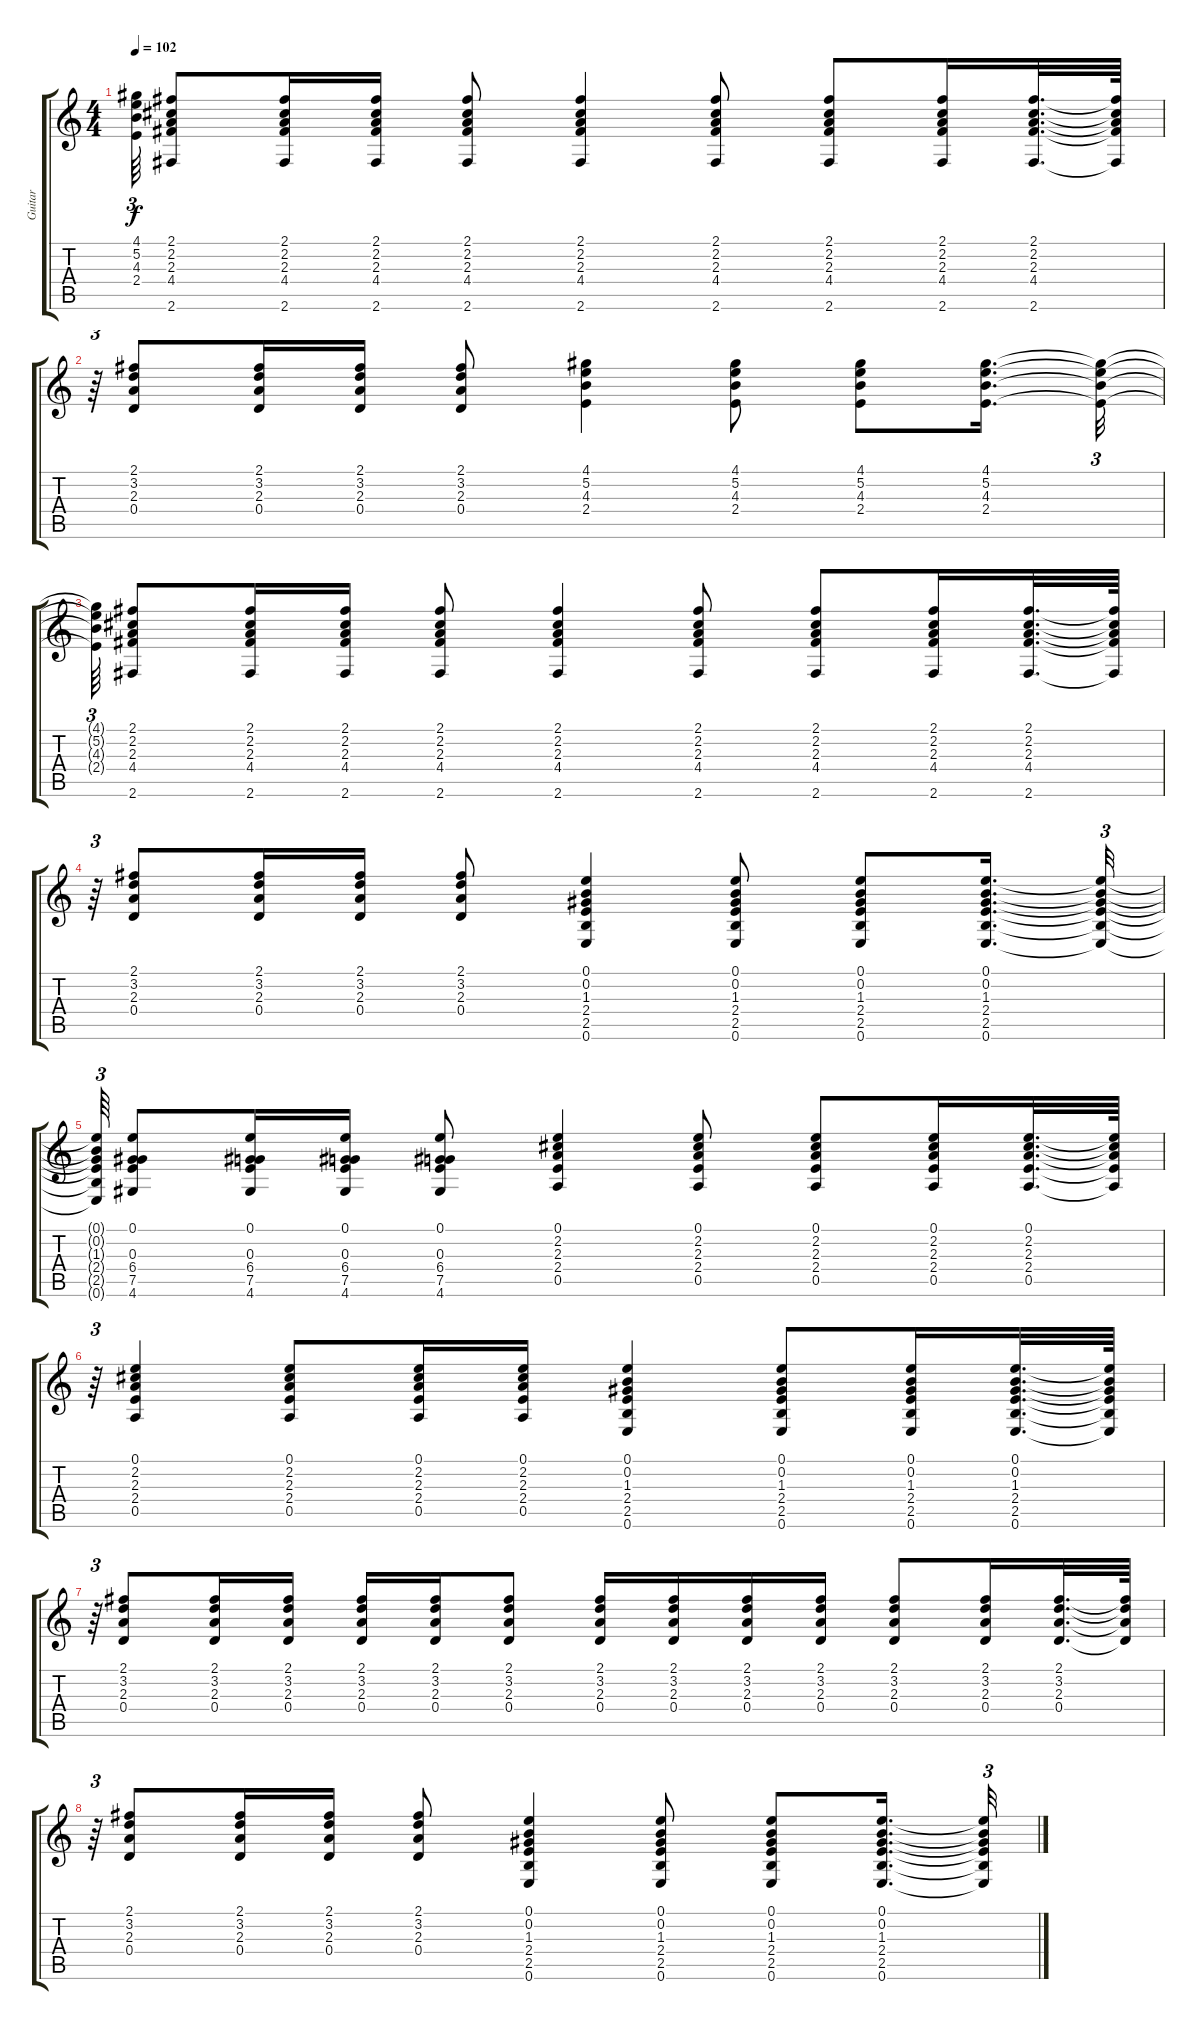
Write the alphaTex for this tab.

\track ("Guitar" "Guitar") {instrument acousticguitarsteel}
\staff {score tabs}
\tuning (E4 B3 G3 D3 A2 E2) {hide}
\ts (4 4)
\tempo 102
\clef g2
\ks c
(4.1{t} 5.2{t} 4.3{t} 2.4{t}).64{tu (3 2) dy f} (2.1 2.2 2.3 4.4 2.6).8 (2.1 2.2 2.3 4.4 2.6).16 (2.1 2.2 2.3 4.4 2.6).16 (2.1 2.2 2.3 4.4 2.6).8 (2.1 2.2 2.3 4.4 2.6).4 (2.1 2.2 2.3 4.4 2.6).8 (2.1 2.2 2.3 4.4 2.6).8 (2.1 2.2 2.3 4.4 2.6).16 (2.1 2.2 2.3 4.4 2.6).32{d} (2.1{t} 2.2{t} 2.3{t} 4.4{t} 2.6{t}).64 |
r.64{tu (3 2)} (2.1 3.2 2.3 0.4).8 (2.1 3.2 2.3 0.4).16 (2.1 3.2 2.3 0.4).16 (2.1 3.2 2.3 0.4).8 (4.1 5.2 4.3 2.4).4 (4.1 5.2 4.3 2.4).8 (4.1 5.2 4.3 2.4).8 (4.1 5.2 4.3 2.4).16{d} (4.1{t} 5.2{t} 4.3{t} 2.4{t}).32{tu (3 2)} |
(4.1{t} 5.2{t} 4.3{t} 2.4{t}).64{tu (3 2)} (2.1 2.2 2.3 4.4 2.6).8 (2.1 2.2 2.3 4.4 2.6).16 (2.1 2.2 2.3 4.4 2.6).16 (2.1 2.2 2.3 4.4 2.6).8 (2.1 2.2 2.3 4.4 2.6).4 (2.1 2.2 2.3 4.4 2.6).8 (2.1 2.2 2.3 4.4 2.6).8 (2.1 2.2 2.3 4.4 2.6).16 (2.1 2.2 2.3 4.4 2.6).32{d} (2.1{t} 2.2{t} 2.3{t} 4.4{t} 2.6{t}).64 |
r.64{tu (3 2)} (2.1 3.2 2.3 0.4).8 (2.1 3.2 2.3 0.4).16 (2.1 3.2 2.3 0.4).16 (2.1 3.2 2.3 0.4).8 (0.1 0.2 1.3 2.4 2.5 0.6).4 (0.1 0.2 1.3 2.4 2.5 0.6).8 (0.1 0.2 1.3 2.4 2.5 0.6).8 (0.1 0.2 1.3 2.4 2.5 0.6).16{d} (0.1{t} 0.2{t} 1.3{t} 2.4{t} 2.5{t} 0.6{t}).32{tu (3 2)} |
(0.1{t} 0.2{t} 1.3{t} 2.4{t} 2.5{t} 0.6{t}).64{tu (3 2)} (0.1 0.3 6.4 7.5 4.6).8 (0.1 0.3 6.4 7.5 4.6).16 (0.1 0.3 6.4 7.5 4.6).16 (0.1 0.3 6.4 7.5 4.6).8 (0.1 2.2 2.3 2.4 0.5).4 (0.1 2.2 2.3 2.4 0.5).8 (0.1 2.2 2.3 2.4 0.5).8 (0.1 2.2 2.3 2.4 0.5).16 (0.1 2.2 2.3 2.4 0.5).32{d} (0.1{t} 2.2{t} 2.3{t} 2.4{t} 0.5{t}).64 |
r.64{tu (3 2)} (0.1 2.2 2.3 2.4 0.5).4 (0.1 2.2 2.3 2.4 0.5).8 (0.1 2.2 2.3 2.4 0.5).16 (0.1 2.2 2.3 2.4 0.5).16 (0.1 0.2 1.3 2.4 2.5 0.6).4 (0.1 0.2 1.3 2.4 2.5 0.6).8 (0.1 0.2 1.3 2.4 2.5 0.6).16 (0.1 0.2 1.3 2.4 2.5 0.6).32{d} (0.1{t} 0.2{t} 1.3{t} 2.4{t} 2.5{t} 0.6{t}).64 |
r.64{tu (3 2)} (2.1 3.2 2.3 0.4).8 (2.1 3.2 2.3 0.4).16 (2.1 3.2 2.3 0.4).16 (2.1 3.2 2.3 0.4).16 (2.1 3.2 2.3 0.4).16 (2.1 3.2 2.3 0.4).8 (2.1 3.2 2.3 0.4).16 (2.1 3.2 2.3 0.4).16 (2.1 3.2 2.3 0.4).16 (2.1 3.2 2.3 0.4).16 (2.1 3.2 2.3 0.4).8 (2.1 3.2 2.3 0.4).16 (2.1 3.2 2.3 0.4).32{d} (2.1{t} 3.2{t} 2.3{t} 0.4{t}).64 |
r.64{tu (3 2)} (2.1 3.2 2.3 0.4).8 (2.1 3.2 2.3 0.4).16 (2.1 3.2 2.3 0.4).16 (2.1 3.2 2.3 0.4).8 (0.1 0.2 1.3 2.4 2.5 0.6).4 (0.1 0.2 1.3 2.4 2.5 0.6).8 (0.1 0.2 1.3 2.4 2.5 0.6).8 (0.1 0.2 1.3 2.4 2.5 0.6).16{d} (0.1{t} 0.2{t} 1.3{t} 2.4{t} 2.5{t} 0.6{t}).32{tu (3 2)}
